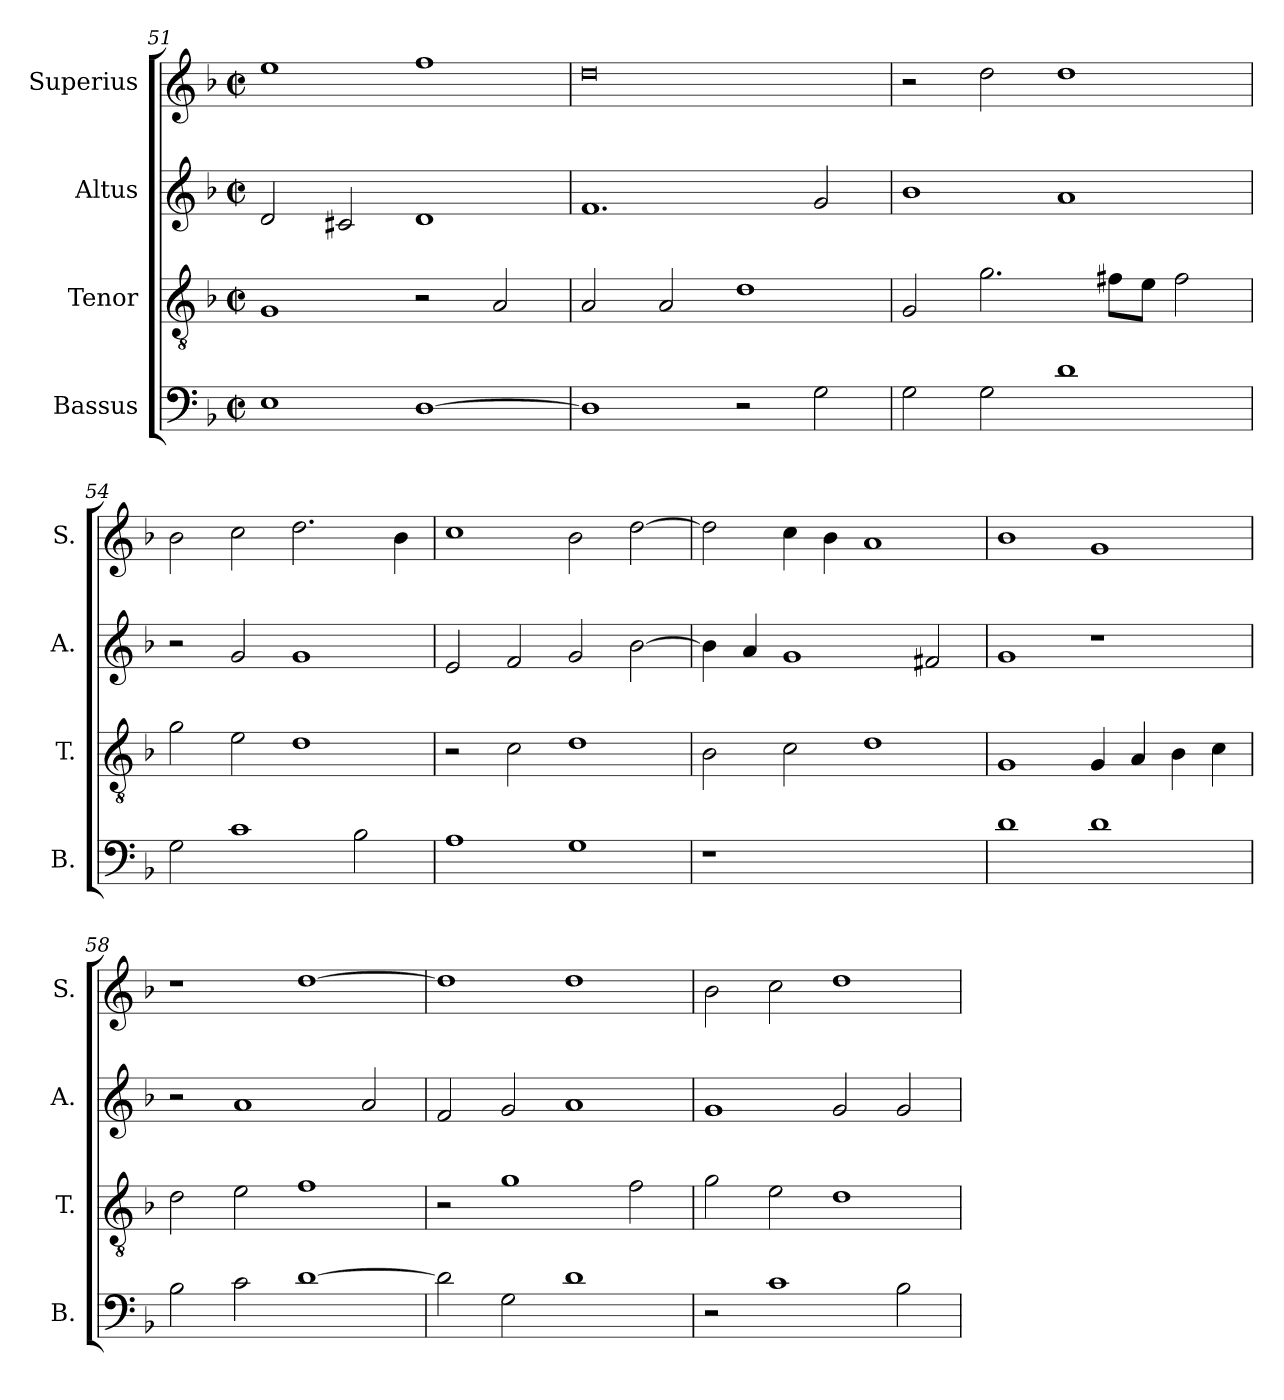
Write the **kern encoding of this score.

**kern	**kern	**kern	**kern
*part4	*part3	*part2	*part1
*staff4	*staff3	*staff2	*staff1
*I"Bassus	*I"Tenor	*I"Altus	*I"Superius
*I'B.	*I'T.	*I'A.	*I'S.
!!LO:PB:g=z
*clefF4	*clefGv2	*clefG2	*clefG2
*	*ITrd7c12	*	*
*k[b-]	*k[b-]	*k[b-]	*k[b-]
*F:	*F:	*F:	*F:
*M2/2	*M2/2	*M2/2	*M2/2
*met(c|)	*met(c|)	*met(c|)	*met(c|)
=51	=51	=51	=51
1Ei	1GGi	2di/	1eei
.	.	2c#Xi/	.
[>1Di	2r	1di	1ffi
.	2AAi/	.	.
=52	=52	=52	=52
1Di]	2AAi/	1.fi	0ddi
.	2AAi/	.	.
2r	1Di	.	.
2Gi\	.	2gi/	.
=53	=53	=53	=53
2Gi\	2GGi/	1b-i	2r
2Gi\	2.Gi\	.	2ddi\
1di	.	1ai	1ddi
.	8F#Xi\L	.	.
.	8Ei\J	.	.
.	2F#i\	.	.
=54	=54	=54	=54
2Gi\	2Gi\	2r	2b-i\
1ci	2Ei\	2gi/	2cci\
.	1Di	1gi	2.ddi\
2B-i\	.	.	.
.	.	.	4b-i\
=55	=55	=55	=55
1Ai	2r	2ei/	1cci
.	2Ci\	2fi/	.
1Gi	1Di	2gi/	2b-i\
.	.	[>2b-i\	[>2ddi\
!!LO:LB:g=z
=56	=56	=56	=56
!LO:N:vis=1	!	!	!
1r	2BB-i\	4b-i\]	2ddi\]
.	.	4ai/	.
.	2Ci\	1gi	4cci\
.	.	.	4b-i\
1ryy	1Di	.	1ai
.	.	2f#Xi/	.
=57	=57	=57	=57
1di	1GGi	1gi	1b-i
1di	4GGi/	1r	1gi
.	4AAi/	.	.
.	4BB-i\	.	.
.	4Ci\	.	.
=58	=58	=58	=58
2B-i\	2Di\	2r	1r
2ci\	2Ei\	1ai	.
[>1di	1Fi	.	[>1ddi
.	.	2ai/	.
=59	=59	=59	=59
2di\]	2r	2fi/	1ddi]
2Gi\	1Gi	2gi/	.
1di	.	1ai	1ddi
.	2Fi\	.	.
=60	=60	=60	=60
2r	2Gi\	1gi	2b-i\
1ci	2Ei\	.	2cci\
.	1Di	2gi/	1ddi
2B-i\	.	2gi/	.
=	=	=	=
*-	*-	*-	*-
